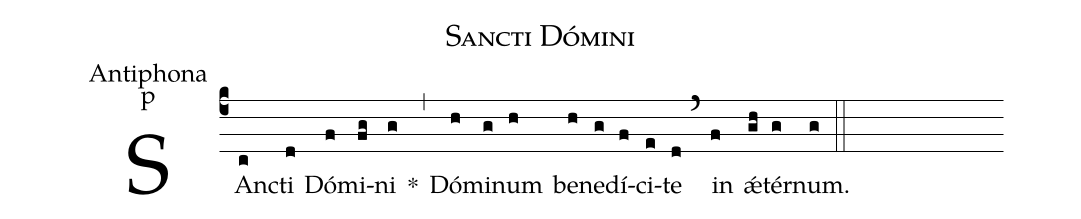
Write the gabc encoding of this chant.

name:Sancti Dómini;
office-part:Antiphona;
mode:p;
%%
(c4)SAn(c)cti(d) Dó(f)mi(fg)ni(g) *(,) Dó(h)mi(g)num(h) be(h)ne(g)dí(f)ci(e)te(d) (`) in(f) ǽ(gh)tér(g)num.(g) (::)
